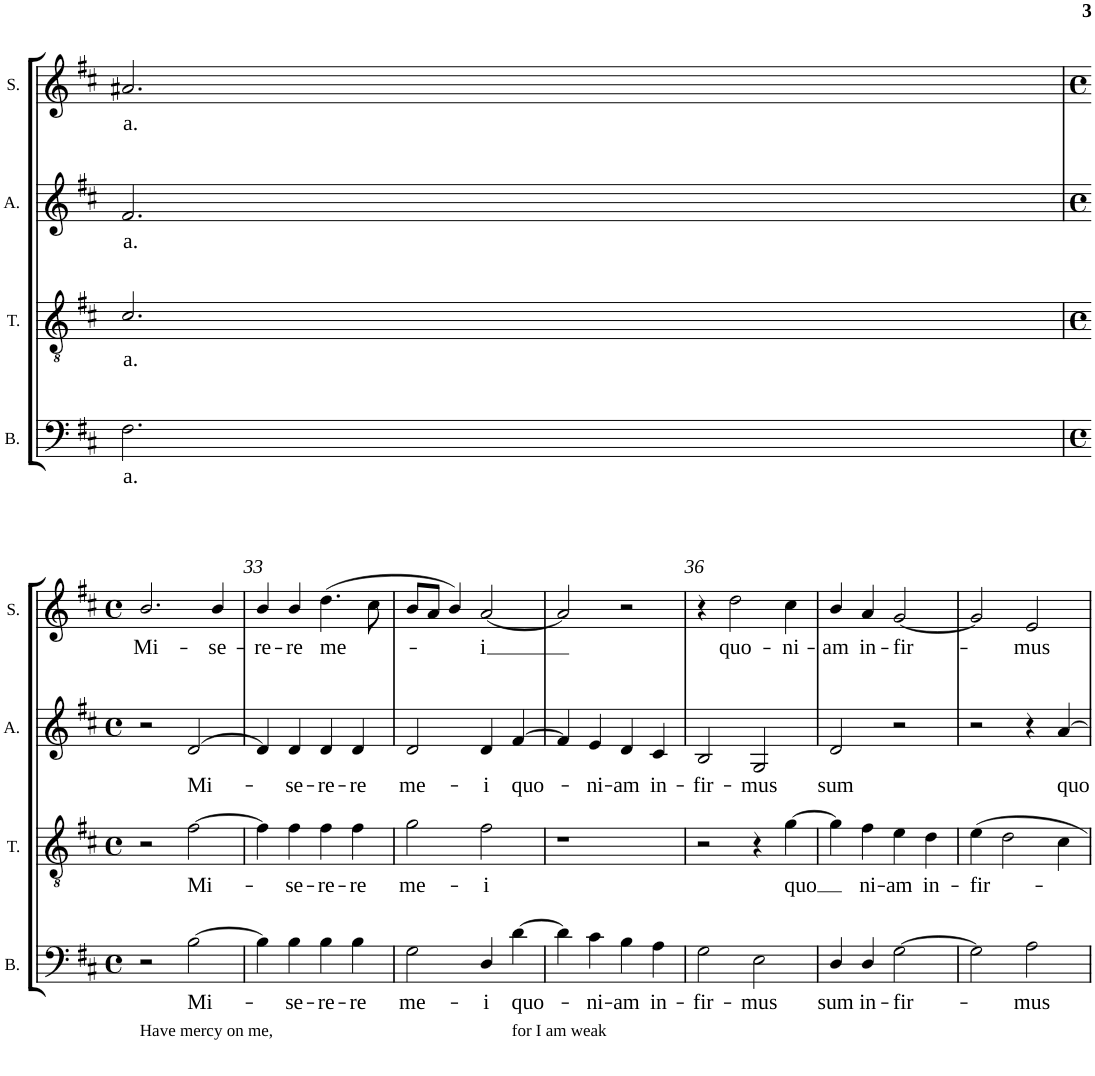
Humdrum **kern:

**kern	**text	**kern	**text	**kern	**text	**kern	**text
*part4	*part4	*part3	*part3	*part2	*part2	*part1	*part1
*staff4	*staff4	*staff3	*staff3	*staff2	*staff2	*staff1	*staff1
*I"Bass	*	*I"Tenor	*	*I"Alto	*	*I"Soprano	*
*I'B.	*	*I'T.	*	*I'A.	*	*I'S.	*
!!LO:PB:g=z
*clefF4	*	*clefGv2	*	*clefG2	*	*clefG2	*
*k[f#c#]	*	*k[f#c#]	*	*k[f#c#]	*	*k[f#c#]	*
*M3/4	*	*M3/4	*	*M3/4	*	*M3/4	*
=31	=31	=31	=31	=31	=31	=31	=31
!	!LO:LY:b	!	!LO:LY:b	!	!LO:LY:b	!	!LO:LY:b
2.F#\	a.	2.c#/	a.	2.f#/	a.	2.a#X/	a.
!!LO:LB:g=z
=32	=32	=32	=32	=32	=32	=32	=32
*M4/4	*	*M4/4	*	*M4/4	*	*M4/4	*
*met(c)	*	*met(c)	*	*met(c)	*	*met(c)	*
!LO:TX:b:t=Have mercy on me,	!	!	!	!	!	!	!
!	!	!	!	!	!	!	!LO:LY:b
2r	.	2r	.	2r	.	2.b/	Mi-
!	!LO:LY:b	!	!LO:LY:b	!	!LO:LY:b	!	!
[>2B\	Mi-	[>2f#\	Mi-	[>2d/	Mi-	.	.
!	!	!	!	!	!	!	!LO:LY:b
.	.	.	.	.	.	4b/	-se-
=33	=33	=33	=33	=33	=33	=33	=33
!	!	!	!	!	!	!	!LO:LY:b
4B\]	.	4f#\]	.	4d/]	.	4b/	-re-
!	!LO:LY:b	!	!LO:LY:b	!	!LO:LY:b	!	!LO:LY:b
4B\	se-	4f#\	se-	4d/	-se-	4b/	-re
!	!LO:LY:b	!	!LO:LY:b	!	!LO:LY:b	!	!LO:LY:b
4B\	-re-	4f#\	-re-	4d/	-re-	(4.dd\	me-
!	!LO:LY:b	!	!LO:LY:b	!	!LO:LY:b	!	!
4B\	-re	4f#\	-re	4d/	-re	.	.
.	.	.	.	.	.	8cc#\	.
=34	=34	=34	=34	=34	=34	=34	=34
!	!LO:LY:b	!	!LO:LY:b	!	!LO:LY:b	!	!
2G\	me-	2g\	me-	2d/	me-	8b/L	.
.	.	.	.	.	.	8a/J	.
.	.	.	.	.	.	4b/)	.
!	!LO:LY:b	!	!LO:LY:b	!	!LO:LY:b	!	!LO:LY:b
4D/	-i	2f#\	-i	4d/	-i	[<2a/	-i
!LO:TX:b:t=for I am weak	!	!	!	!	!	!	!
!	!LO:LY:b	!	!	!	!LO:LY:b	!	!
[>4d\	quo-	.	.	[>4f#/	quo-	.	.
=35	=35	=35	=35	=35	=35	=35	=35
4d\]	.	1r	.	4f#/]	.	2a/]	.
!	!LO:LY:b	!	!	!	!LO:LY:b	!	!
4c#\	ni-	.	.	4e/	-ni-	.	.
!	!LO:LY:b	!	!	!	!LO:LY:b	!	!
4B\	-am	.	.	4d/	-am	2r	.
!	!LO:LY:b	!	!	!	!LO:LY:b	!	!
4A\	in-	.	.	4c#/	in-	.	.
=36	=36	=36	=36	=36	=36	=36	=36
!	!LO:LY:b	!	!	!	!LO:LY:b	!	!
2G\	-fir-	2r	.	2B/	-fir-	4r	.
!	!	!	!	!	!	!	!LO:LY:b
.	.	.	.	.	.	2dd\	quo-
!	!LO:LY:b	!	!	!	!LO:LY:b	!	!
2E\	-mus	4r	.	2G/	-mus	.	.
!	!	!	!LO:LY:b	!	!	!	!LO:LY:b
.	.	[>4g\	quo	.	.	4cc#\	-ni-
=37	=37	=37	=37	=37	=37	=37	=37
!	!LO:LY:b	!	!	!	!LO:LY:b	!	!LO:LY:b
4D/	sum	4g\]	.	2d/	sum	4b/	-am
!	!LO:LY:b	!	!LO:LY:b	!	!	!	!LO:LY:b
4D/	in-	4f#\	ni-	.	.	4a/	in-
!	!LO:LY:b	!	!LO:LY:b	!	!	!	!LO:LY:b
[>2G\	-fir-	4e\	-am	2r	.	[<2g/	-fir-
!	!	!	!LO:LY:b	!	!	!	!
.	.	4d\	in-	.	.	.	.
=38	=38	=38	=38	=38	=38	=38	=38
!	!	!	!LO:LY:b	!	!	!	!
2G\]	.	4e\	-fir-	2r	.	2g/]	.
.	.	2d\	.	.	.	.	.
!	!LO:LY:b	!	!	!	!	!	!LO:LY:b
2A\	-mus	.	.	4r	.	2e/	mus
!	!	!	!	!	!LO:LY:b	!	!
.	.	4c#\	.	[>4a/	quo	.	.
=	=	=	=	=	=	=	=
*-	*-	*-	*-	*-	*-	*-	*-
